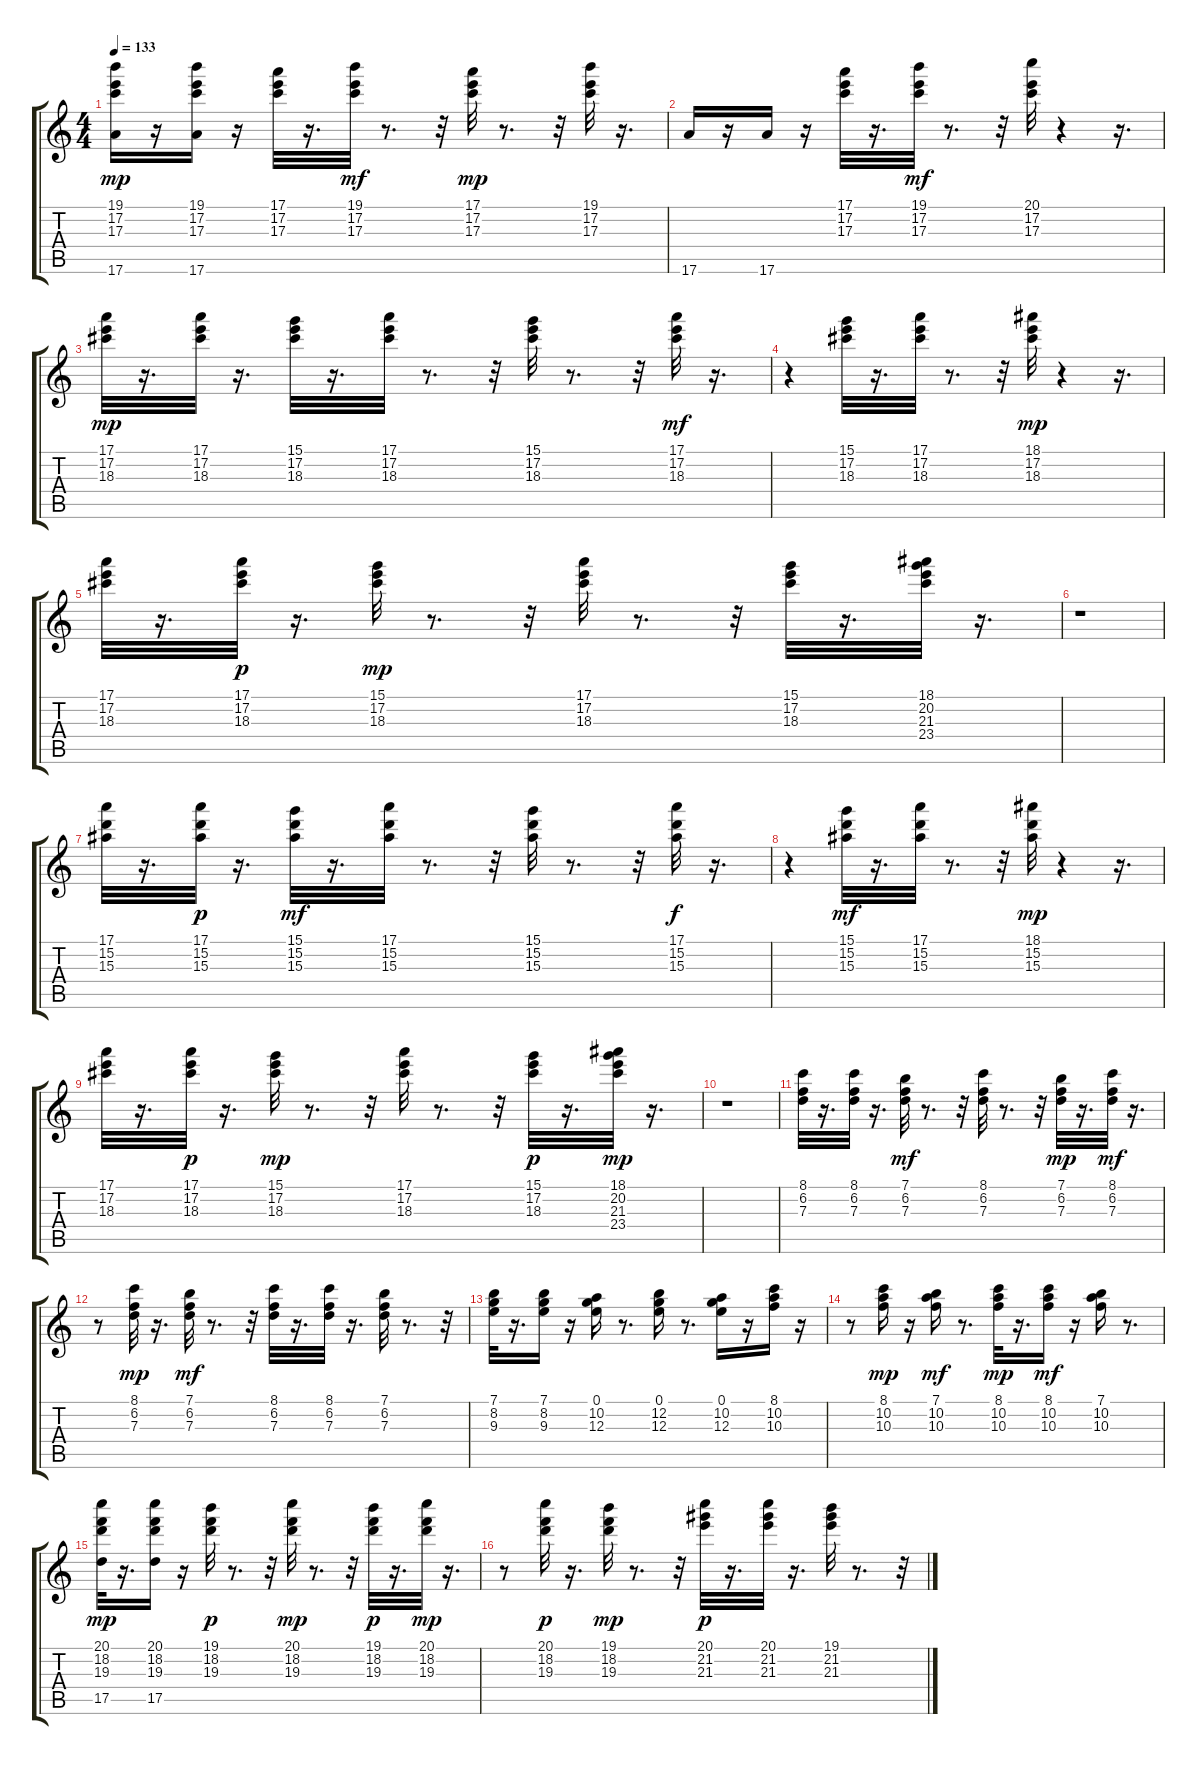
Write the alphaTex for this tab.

\track "" {instrument electricbassfinger}
\staff {score tabs}
\tuning (E4 B3 G3 D3 A2 E2) {hide}
\ts (4 4)
\tempo 133
\clef g2
\ks c
(19.1 17.2 17.3 17.6).16{dy mp} r.16 (19.1 17.2 17.3 17.6).16 r.16 (17.1 17.2 17.3).32 r.16{d} (19.1 17.2 17.3).32{dy mf} r.8{d} r.32 (17.1 17.2 17.3).32{dy mp} r.8{d} r.32 (19.1 17.2 17.3).32 r.16{d} |
17.6.16 r.16 17.6.16 r.16 (17.1 17.2 17.3).32 r.16{d} (19.1 17.2 17.3).32{dy mf} r.8{d} r.32 (20.1 17.2 17.3).32 r.4 r.16{d} |
(17.1 17.2 18.3).32{dy mp} r.16{d} (17.1 17.2 18.3).32 r.16{d} (15.1 17.2 18.3).32 r.16{d} (17.1 17.2 18.3).32 r.8{d} r.32 (15.1 17.2 18.3).32 r.8{d} r.32 (17.1 17.2 18.3).32{dy mf} r.16{d} |
r.4 (15.1 17.2 18.3).32 r.16{d} (17.1 17.2 18.3).32 r.8{d} r.32 (18.1 17.2 18.3).32{dy mp} r.4 r.16{d} |
(17.1 17.2 18.3).32 r.16{d} (17.1 17.2 18.3).32{dy p} r.16{d} (15.1 17.2 18.3).32{dy mp} r.8{d} r.32 (17.1 17.2 18.3).32 r.8{d} r.32 (15.1 17.2 18.3).32 r.16{d} (18.1 20.2 21.3 23.4).32 r.16{d} |
r.1 |
(17.1 15.2 15.3).32 r.16{d} (17.1 15.2 15.3).32{dy p} r.16{d} (15.1 15.2 15.3).32{dy mf} r.16{d} (17.1 15.2 15.3).32 r.8{d} r.32 (15.1 15.2 15.3).32 r.8{d} r.32 (17.1 15.2 15.3).32{dy f} r.16{d} |
r.4 (15.1 15.2 15.3).32{dy mf} r.16{d} (17.1 15.2 15.3).32 r.8{d} r.32 (18.1 15.2 15.3).32{dy mp} r.4 r.16{d} |
(17.1 17.2 18.3).32 r.16{d} (17.1 17.2 18.3).32{dy p} r.16{d} (15.1 17.2 18.3).32{dy mp} r.8{d} r.32 (17.1 17.2 18.3).32 r.8{d} r.32 (15.1 17.2 18.3).32{dy p} r.16{d} (18.1 20.2 21.3 23.4).32{dy mp} r.16{d} |
r.1 |
(8.1 6.2 7.3).32 r.16{d} (8.1 6.2 7.3).32 r.16{d} (7.1 6.2 7.3).32{dy mf} r.8{d} r.32 (8.1 6.2 7.3).32 r.8{d} r.32 (7.1 6.2 7.3).32{dy mp} r.16{d} (8.1 6.2 7.3).32{dy mf} r.16{d} |
r.8 (8.1 6.2 7.3).32{dy mp} r.16{d} (7.1 6.2 7.3).32{dy mf} r.8{d} r.32 (8.1 6.2 7.3).32 r.16{d} (8.1 6.2 7.3).32 r.16{d} (7.1 6.2 7.3).32 r.8{d} r.32 |
(7.1 8.2 9.3).32 r.16{d} (7.1 8.2 9.3).16 r.16 (0.1 10.2 12.3).16 r.8{d} (0.1 12.2 12.3).16 r.8{d} (0.1 10.2 12.3).16 r.16 (8.1 10.2 10.3).16 r.16 |
r.8 (8.1 10.2 10.3).16{dy mp} r.16 (7.1 10.2 10.3).16{dy mf} r.8{d} (8.1 10.2 10.3).32{dy mp} r.16{d} (8.1 10.2 10.3).16{dy mf} r.16 (7.1 10.2 10.3).16 r.8{d} |
(20.1 18.2 19.3 17.5).32{dy mp} r.16{d} (20.1 18.2 19.3 17.5).16 r.16 (19.1 18.2 19.3).32{dy p} r.8{d} r.32 (20.1 18.2 19.3).32{dy mp} r.8{d} r.32 (19.1 18.2 19.3).32{dy p} r.16{d} (20.1 18.2 19.3).32{dy mp} r.16{d} |
r.8 (20.1 18.2 19.3).32{dy p} r.16{d} (19.1 18.2 19.3).32{dy mp} r.8{d} r.32 (20.1 21.2 21.3).32{dy p} r.16{d} (20.1 21.2 21.3).32 r.16{d} (19.1 21.2 21.3).32 r.8{d} r.32
